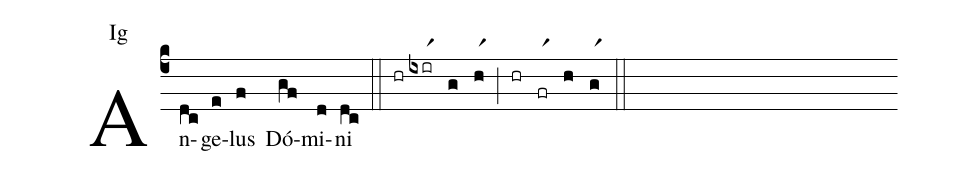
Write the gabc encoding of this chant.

annotation: Ig;
%%
(c4)An(dc)ge(e)lus(f) Dó(gf)mi(d)ni(dc) (::) (hr)(ixirr1)(g)(hr1)(;)(hr)(frr1)(h)(gr1)(::)
